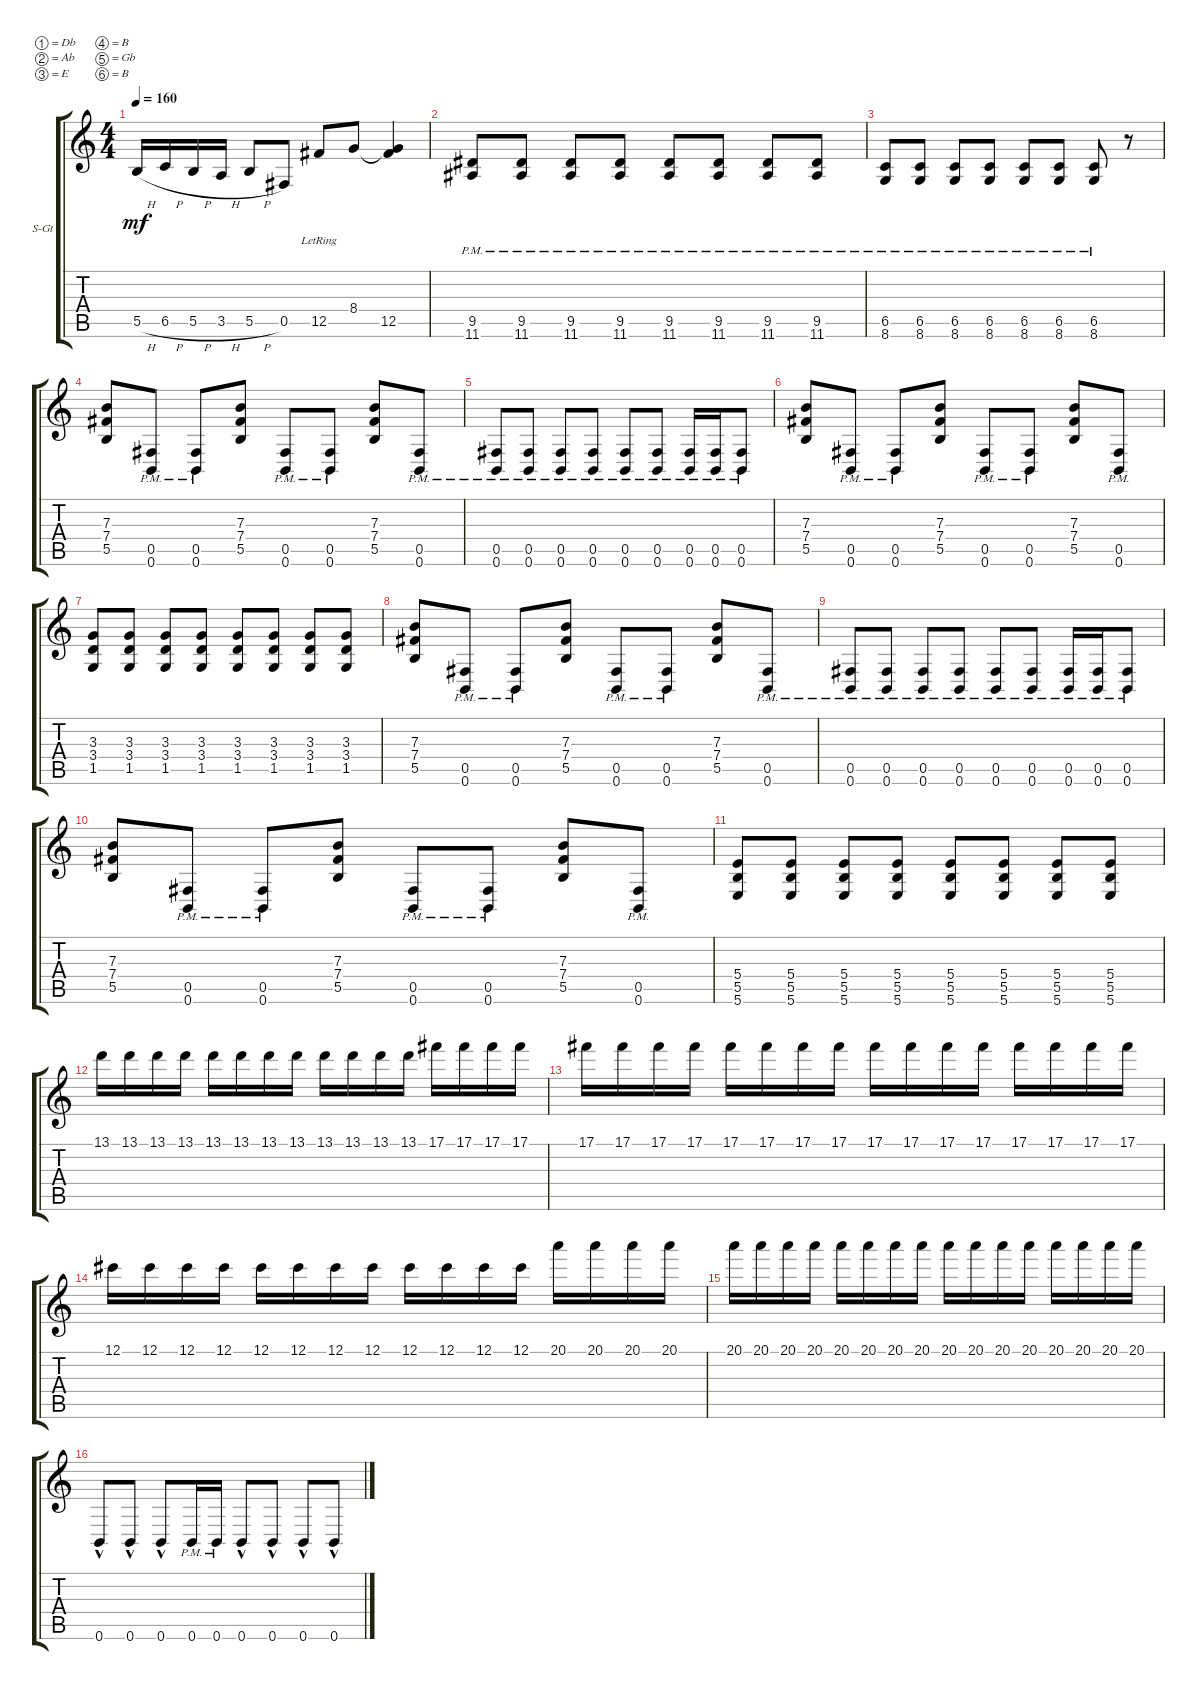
\defaultSystemsLayout 4
\bracketExtendMode groupsimilarinstruments
\firstSystemTrackNameOrientation horizontal
\otherSystemsTrackNameOrientation horizontal
\track ("Guitar 1" "S-Gt") {instrument acousticguitarsteel}
\staff {score tabs}
\tuning (Db4 Ab3 E3 B2 Gb2 B1)
\ts (4 4)
\tempo 160
\clef g2
\ks c
5.5{h}.16{dy mf} 6.5{h}.16 5.5{h}.16 3.5{h}.16 5.5{h}.8 0.5.8 12.5{lr}.8 8.4.8 (12.5 8.4{t}).4 |
(11.6{pm} 9.5{pm}).8 (11.6{pm} 9.5{pm}).8 (11.6{pm} 9.5{pm}).8 (11.6{pm} 9.5{pm}).8 (11.6{pm} 9.5{pm}).8 (11.6{pm} 9.5{pm}).8 (11.6{pm} 9.5{pm}).8 (11.6{pm} 9.5{pm}).8 |
(8.6{pm} 6.5{pm}).8 (8.6{pm} 6.5{pm}).8 (8.6{pm} 6.5{pm}).8 (8.6{pm} 6.5{pm}).8 (8.6{pm} 6.5{pm}).8 (8.6{pm} 6.5{pm}).8 (8.6{pm} 6.5{pm}).8 r.8 |
(5.5 7.4 7.3).8 (0.6{pm} 0.5{pm}).8 (0.6{pm} 0.5{pm}).8 (5.5 7.3 7.4).8 (0.6{pm} 0.5{pm}).8 (0.6{pm} 0.5{pm}).8 (5.5 7.4 7.3).8 (0.6{pm} 0.5{pm}).8 |
(0.6{pm} 0.5{pm}).8 (0.6{pm} 0.5{pm}).8 (0.6{pm} 0.5{pm}).8 (0.6{pm} 0.5{pm}).8 (0.6{pm} 0.5{pm}).8 (0.6{pm} 0.5{pm}).8 (0.6{pm} 0.5{pm}).16 (0.6{pm} 0.5{pm}).16 (0.6{pm} 0.5{pm}).8 |
(5.5 7.4 7.3).8 (0.6{pm} 0.5{pm}).8 (0.6{pm} 0.5{pm}).8 (5.5 7.3 7.4).8 (0.6{pm} 0.5{pm}).8 (0.6{pm} 0.5{pm}).8 (5.5 7.4 7.3).8 (0.6{pm} 0.5{pm}).8 |
(1.5 3.4 3.3).8 (1.5 3.4 3.3).8 (1.5 3.4 3.3).8 (1.5 3.4 3.3).8 (1.5 3.4 3.3).8 (1.5 3.4 3.3).8 (1.5 3.4 3.3).8 (1.5 3.4 3.3).8 |
(5.5 7.4 7.3).8 (0.6{pm} 0.5{pm}).8 (0.6{pm} 0.5{pm}).8 (5.5 7.3 7.4).8 (0.6{pm} 0.5{pm}).8 (0.6{pm} 0.5{pm}).8 (5.5 7.4 7.3).8 (0.6{pm} 0.5{pm}).8 |
(0.6{pm} 0.5{pm}).8 (0.6{pm} 0.5{pm}).8 (0.6{pm} 0.5{pm}).8 (0.6{pm} 0.5{pm}).8 (0.6{pm} 0.5{pm}).8 (0.6{pm} 0.5{pm}).8 (0.6{pm} 0.5{pm}).16 (0.6{pm} 0.5{pm}).16 (0.6{pm} 0.5{pm}).8 |
(5.5 7.4 7.3).8 (0.6{pm} 0.5{pm}).8 (0.6{pm} 0.5{pm}).8 (5.5 7.3 7.4).8 (0.6{pm} 0.5{pm}).8 (0.6{pm} 0.5{pm}).8 (5.5 7.4 7.3).8 (0.6{pm} 0.5{pm}).8 |
(5.6 5.5 5.4).8 (5.6 5.5 5.4).8 (5.6 5.5 5.4).8 (5.6 5.5 5.4).8 (5.6 5.5 5.4).8 (5.6 5.5 5.4).8 (5.6 5.5 5.4).8 (5.6 5.5 5.4).8 |
13.1.16 13.1.16 13.1.16 13.1.16 13.1.16 13.1.16 13.1.16 13.1.16 13.1.16 13.1.16 13.1.16 13.1.16 17.1.16 17.1.16 17.1.16 17.1.16 |
17.1.16 17.1.16 17.1.16 17.1.16 17.1.16 17.1.16 17.1.16 17.1.16 17.1.16 17.1.16 17.1.16 17.1.16 17.1.16 17.1.16 17.1.16 17.1.16 |
12.1.16 12.1.16 12.1.16 12.1.16 12.1.16 12.1.16 12.1.16 12.1.16 12.1.16 12.1.16 12.1.16 12.1.16 20.1.16 20.1.16 20.1.16 20.1.16 |
20.1.16 20.1.16 20.1.16 20.1.16 20.1.16 20.1.16 20.1.16 20.1.16 20.1.16 20.1.16 20.1.16 20.1.16 20.1.16 20.1.16 20.1.16 20.1.16 |
0.6{hac}.8 0.6{hac}.8 0.6{hac}.8 0.6{pm}.16 0.6{pm}.16 0.6{hac}.8 0.6{hac}.8 0.6{hac}.8 0.6{hac}.8
